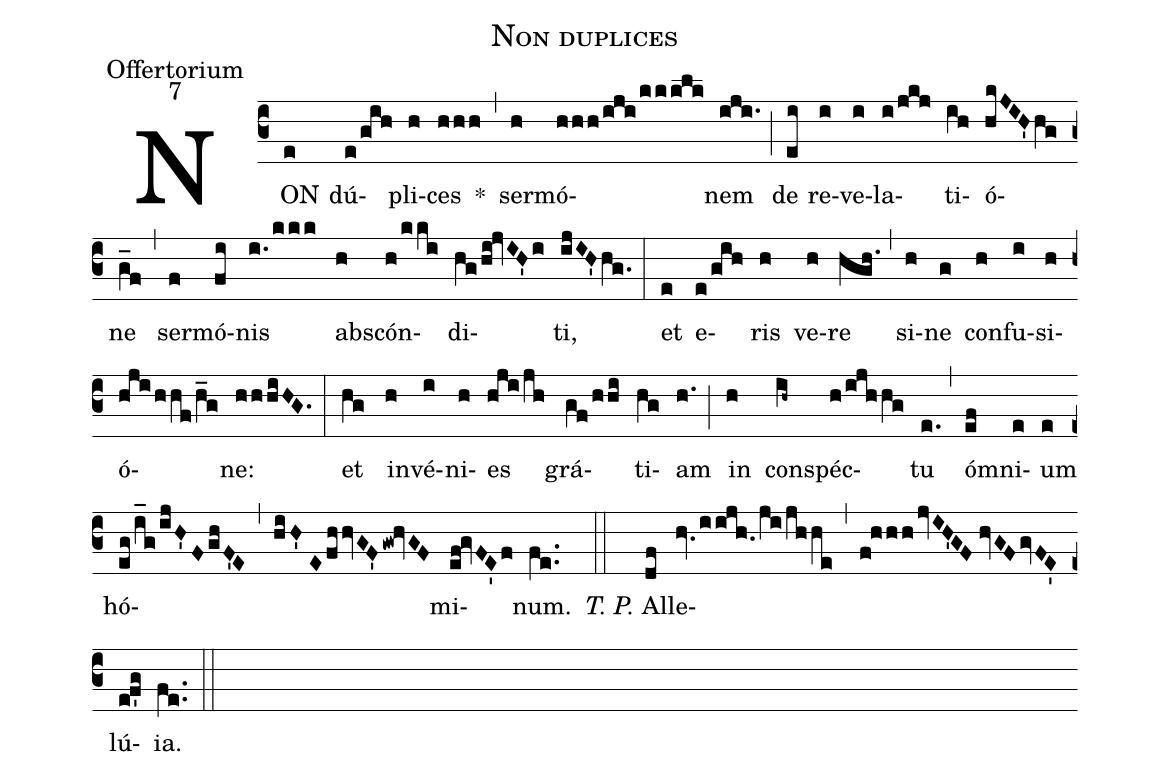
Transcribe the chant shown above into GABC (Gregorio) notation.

name: Non duplices;
office-part: Offertorium;
mode: 7;
%%
(c3) NON(e) dú(e/gih)pli(h)ces(hhh) *(,)
ser(h)mó(hhh/iji/kkklk)nem(iji.) (;) de(ei) re(i)ve(i)la(i/jkj)ti(ih)ó(hkJIH'hg)ne(g_f) (,) ser(f)mó(fi)nis(i./kkk) abs(h)cón(h/kki)di(hg/hi!jvIH'i)ti,(ijIH'hg.) (:)
et(e) e(e/gih)ris(h) ve(h)re(hgh.) (,) si(h)ne(g) con(h)fu(i)si(h)ó(hji/hhf/h_g)ne:(hhhiHG.) (:)
et(hg) in(h)vé(i)ni(h)es(hji/jh) grá(gf/hhi)ti(hg)am(h.) (;) in(h) con(ih~)spéc(h/ijhhg)tu(e.) (,) óm(ef)ni(e)um(e) hó(eg/i_g/ijH'FghF'E)(,)(hiH'//EfhhvGF'gw!hvGF)mi(ef!gvFE'f)num.(fe..) (::)
<i>T. P.</i> Al(df)le(hv.0iijh./ji/jhhe)(,)(f!hhhjvIH'GF//hvGFgvFE')lú(ef'g)ia.(fe..) (::)
